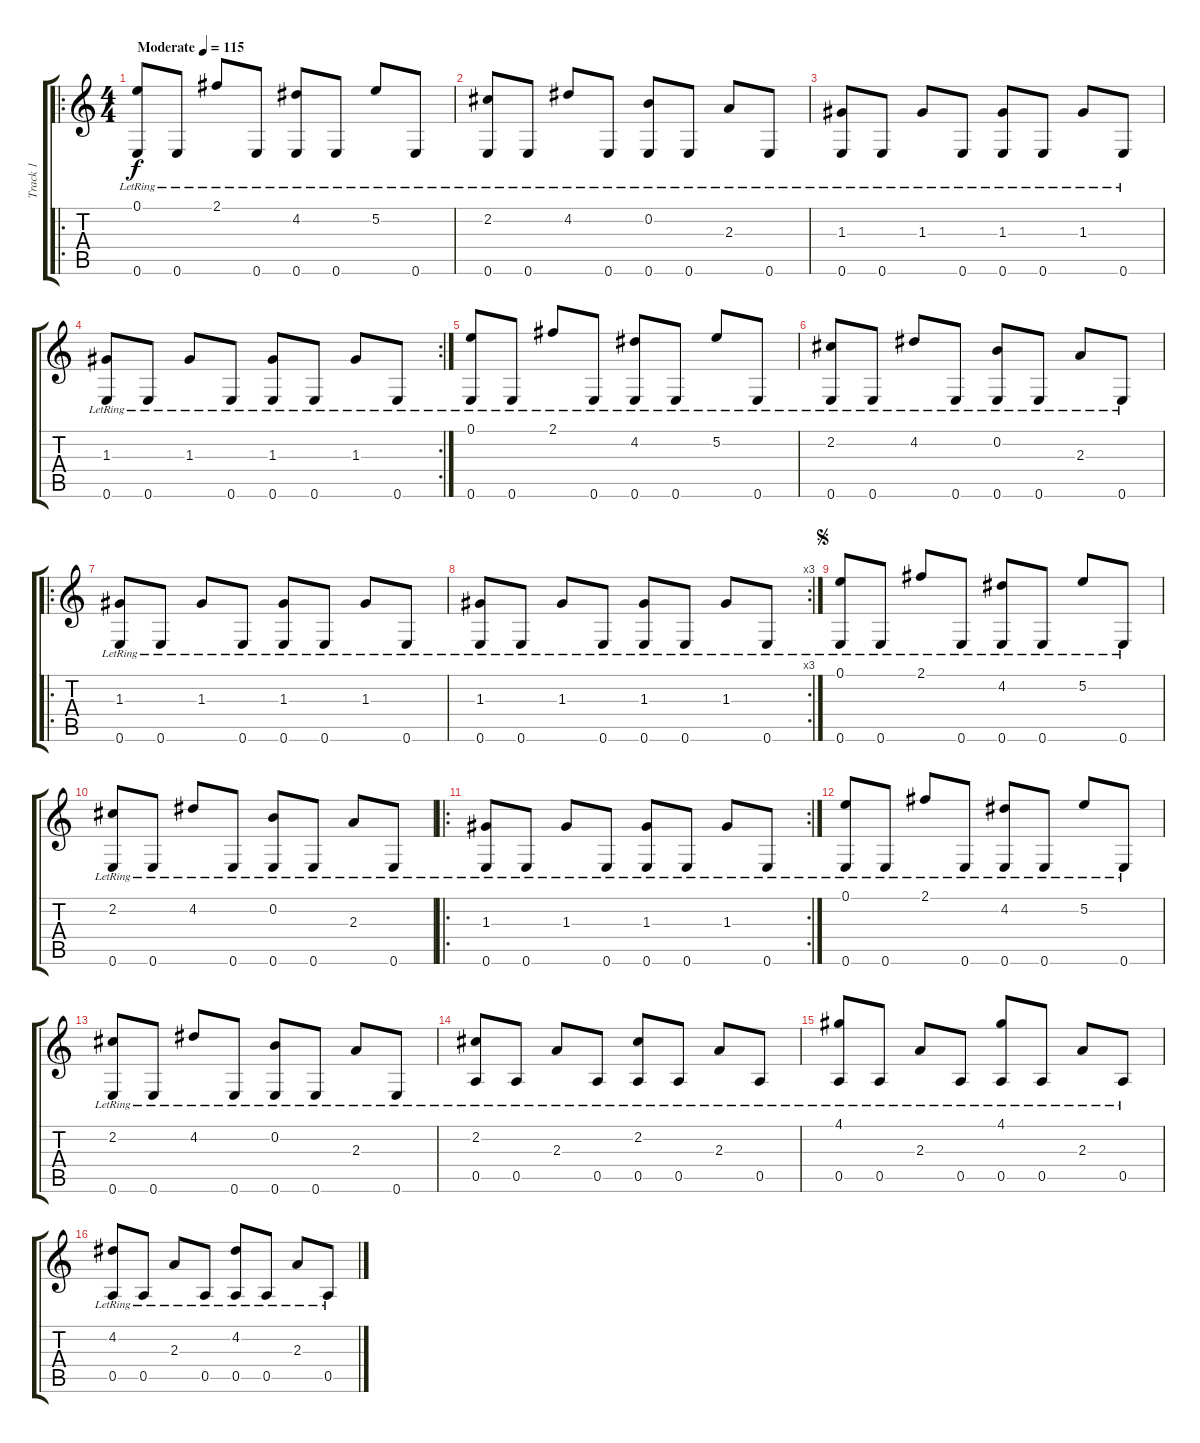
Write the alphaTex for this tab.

\track ("Track 1" "Track 1") {instrument acousticguitarnylon}
\staff {score tabs}
\tuning (E4 B3 G3 D3 A2 E2) {hide}
\ro
\ts (4 4)
\tempo (115 "Moderate")
\clef g2
\ks c
(0.1{lr} 0.6{lr}).8{dy f instrument acousticguitarnylon} 0.6{lr}.8 2.1{lr}.8 0.6{lr}.8 (4.2{lr} 0.6{lr}).8 0.6{lr}.8 5.2{lr}.8 0.6{lr}.8 |
(2.2{lr} 0.6{lr}).8 0.6{lr}.8 4.2{lr}.8 0.6{lr}.8 (0.2{lr} 0.6{lr}).8 0.6{lr}.8 2.3{lr}.8 0.6{lr}.8 |
(1.3{lr} 0.6{lr}).8 0.6{lr}.8 1.3{lr}.8 0.6{lr}.8 (1.3{lr} 0.6{lr}).8 0.6{lr}.8 1.3{lr}.8 0.6{lr}.8 |
\rc 2
(1.3{lr} 0.6{lr}).8 0.6{lr}.8 1.3{lr}.8 0.6{lr}.8 (1.3{lr} 0.6{lr}).8 0.6{lr}.8 1.3{lr}.8 0.6{lr}.8 |
(0.1{lr} 0.6{lr}).8 0.6{lr}.8 2.1{lr}.8 0.6{lr}.8 (4.2{lr} 0.6{lr}).8 0.6{lr}.8 5.2{lr}.8 0.6{lr}.8 |
(2.2{lr} 0.6{lr}).8 0.6{lr}.8 4.2{lr}.8 0.6{lr}.8 (0.2{lr} 0.6{lr}).8 0.6{lr}.8 2.3{lr}.8 0.6{lr}.8 |
\ro
(1.3{lr} 0.6{lr}).8 0.6{lr}.8 1.3{lr}.8 0.6{lr}.8 (1.3{lr} 0.6{lr}).8 0.6{lr}.8 1.3{lr}.8 0.6{lr}.8 |
\rc 3
(1.3{lr} 0.6{lr}).8 0.6{lr}.8 1.3{lr}.8 0.6{lr}.8 (1.3{lr} 0.6{lr}).8 0.6{lr}.8 1.3{lr}.8 0.6{lr}.8 |
\jump segno
(0.1{lr} 0.6{lr}).8 0.6{lr}.8 2.1{lr}.8 0.6{lr}.8 (4.2{lr} 0.6{lr}).8 0.6{lr}.8 5.2{lr}.8 0.6{lr}.8 |
(2.2{lr} 0.6{lr}).8 0.6{lr}.8 4.2{lr}.8 0.6{lr}.8 (0.2{lr} 0.6{lr}).8 0.6{lr}.8 2.3{lr}.8 0.6{lr}.8 |
\ro
\rc 2
(1.3{lr} 0.6{lr}).8 0.6{lr}.8 1.3{lr}.8 0.6{lr}.8 (1.3{lr} 0.6{lr}).8 0.6{lr}.8 1.3{lr}.8 0.6{lr}.8 |
(0.1{lr} 0.6{lr}).8 0.6{lr}.8 2.1{lr}.8 0.6{lr}.8 (4.2{lr} 0.6{lr}).8 0.6{lr}.8 5.2{lr}.8 0.6{lr}.8 |
(2.2{lr} 0.6{lr}).8 0.6{lr}.8 4.2{lr}.8 0.6{lr}.8 (0.2{lr} 0.6{lr}).8 0.6{lr}.8 2.3{lr}.8 0.6{lr}.8 |
(2.2{lr} 0.5{lr}).8 0.5{lr}.8 2.3{lr}.8 0.5{lr}.8 (2.2{lr} 0.5{lr}).8 0.5{lr}.8 2.3{lr}.8 0.5{lr}.8 |
(4.1{lr} 0.5{lr}).8 0.5{lr}.8 2.3{lr}.8 0.5{lr}.8 (4.1{lr} 0.5{lr}).8 0.5{lr}.8 2.3{lr}.8 0.5{lr}.8 |
(4.2{lr} 0.5{lr}).8 0.5{lr}.8 2.3{lr}.8 0.5{lr}.8 (4.2{lr} 0.5{lr}).8 0.5{lr}.8 2.3{lr}.8 0.5{lr}.8
